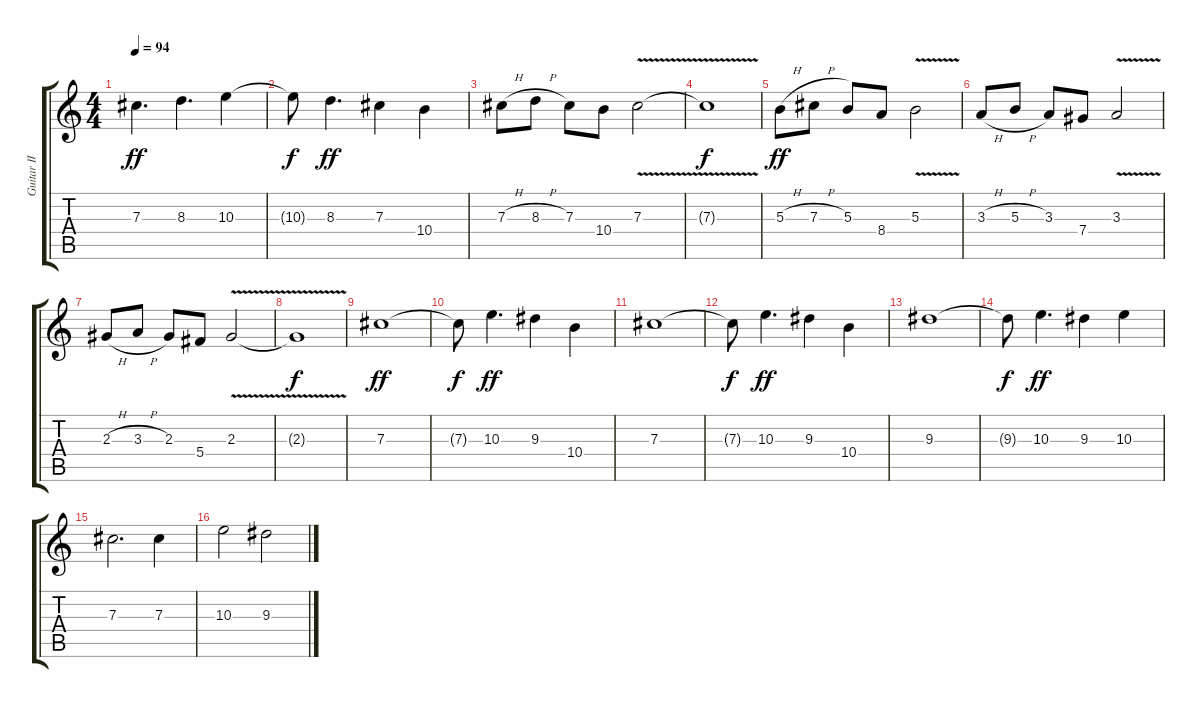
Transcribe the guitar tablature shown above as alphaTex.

\track ("Guitar II" "Guitar II") {instrument overdrivenguitar}
\staff {score tabs}
\tuning (Eb4 Bb3 Gb3 Db3 Ab2 Eb2) {hide}
\ts (4 4)
\tempo 94
\clef g2
\ks c
7.3.4{d dy ff} 8.3.4{d} 10.3.4 |
10.3{t}.8{dy f} 8.3.4{d dy ff} 7.3.4 10.4.4 |
7.3{h}.8 8.3{h}.8 7.3.8 10.4.8 7.3{v}.2 |
7.3{t}.1{dy f} |
5.3{h}.8{dy ff} 7.3{h}.8 5.3.8 8.4.8 5.3{v}.2 |
3.3{h}.8 5.3{h}.8 3.3.8 7.4.8 3.3{v}.2 |
2.3{h}.8 3.3{h}.8 2.3.8 5.4.8 2.3{v}.2 |
2.3{t}.1{dy f} |
7.3.1{dy ff} |
7.3{t}.8{dy f} 10.3.4{d dy ff} 9.3.4 10.4.4 |
7.3.1 |
7.3{t}.8{dy f} 10.3.4{d dy ff} 9.3.4 10.4.4 |
9.3.1 |
9.3{t}.8{dy f} 10.3.4{d dy ff} 9.3.4 10.3.4 |
7.3.2{d} 7.3.4 |
10.3.2 9.3.2
